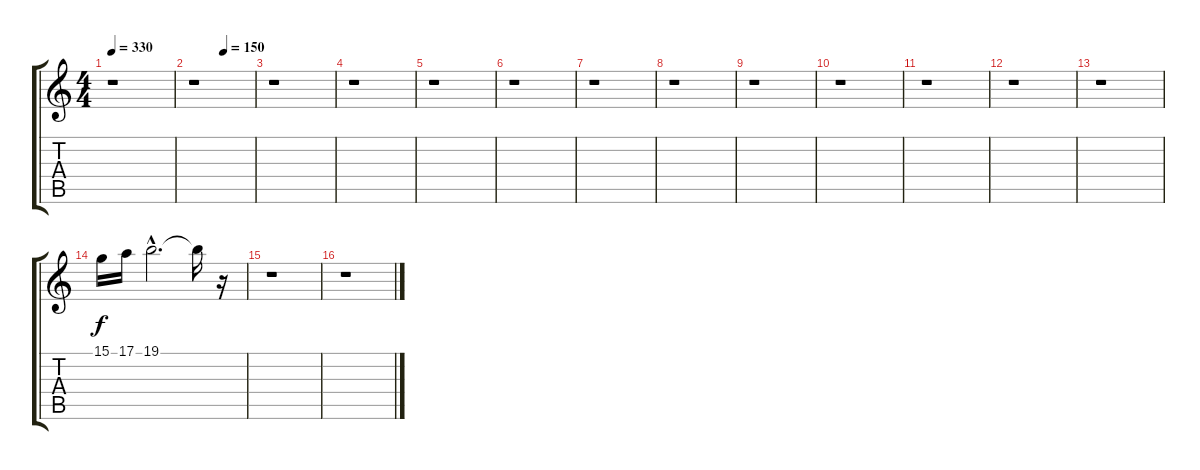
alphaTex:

\track "" {instrument tenorsax}
\staff {score tabs}
\tuning (E4 B3 G3 D3 A2 E2) {hide}
\ts (4 4)
\tempo 330
\clef g2
\ks c
r.1{dy f instrument tenorsax} |
\tempo (150 0.5)
r.1 |
r.1 |
r.1 |
r.1 |
r.1 |
r.1 |
r.1 |
r.1 |
r.1 |
r.1 |
r.1 |
r.1 |
15.1.16 17.1.16 19.1{hac}.2{d} 19.1{t}.16 r.16 |
r.1 |
r.1
